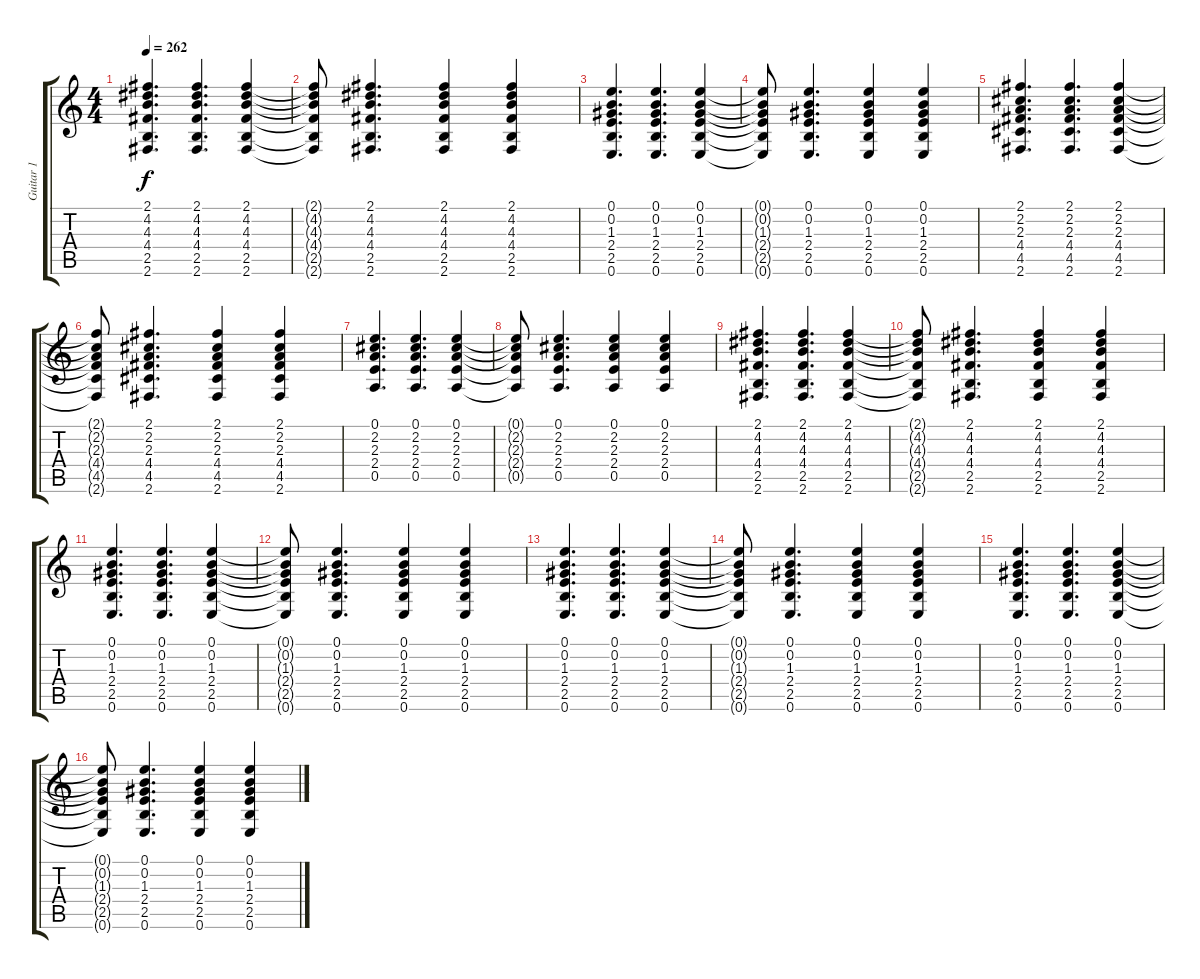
\track ("Guitar 1" "Guitar 1") {instrument overdrivenguitar}
\staff {score tabs}
\tuning (E4 B3 G3 D3 A2 E2) {hide}
\ts (4 4)
\tempo 262
\clef g2
\ks c
(2.1 4.2 4.3 4.4 2.5 2.6).4{d dy f} (2.1 4.2 4.3 4.4 2.5 2.6).4{d} (2.1 4.2 4.3 4.4 2.5 2.6).4 |
(2.1{t} 4.2{t} 4.3{t} 4.4{t} 2.5{t} 2.6{t}).8 (2.1 4.2 4.3 4.4 2.5 2.6).4{d} (2.1 4.2 4.3 4.4 2.5 2.6).4 (2.1 4.2 4.3 4.4 2.5 2.6).4 |
(0.1 0.2 1.3 2.4 2.5 0.6).4{d} (0.1 0.2 1.3 2.4 2.5 0.6).4{d} (0.1 0.2 1.3 2.4 2.5 0.6).4 |
(0.1{t} 0.2{t} 1.3{t} 2.4{t} 2.5{t} 0.6{t}).8 (0.1 0.2 1.3 2.4 2.5 0.6).4{d} (0.1 0.2 1.3 2.4 2.5 0.6).4 (0.1 0.2 1.3 2.4 2.5 0.6).4 |
(2.1 2.2 2.3 4.4 4.5 2.6).4{d} (2.1 2.2 2.3 4.4 4.5 2.6).4{d} (2.1 2.2 2.3 4.4 4.5 2.6).4 |
(2.1{t} 2.2{t} 2.3{t} 4.4{t} 4.5{t} 2.6{t}).8 (2.1 2.2 2.3 4.4 4.5 2.6).4{d} (2.1 2.2 2.3 4.4 4.5 2.6).4 (2.1 2.2 2.3 4.4 4.5 2.6).4 |
(0.1 2.2 2.3 2.4 0.5).4{d} (0.1 2.2 2.3 2.4 0.5).4{d} (0.1 2.2 2.3 2.4 0.5).4 |
(0.1{t} 2.2{t} 2.3{t} 2.4{t} 0.5{t}).8 (0.1 2.2 2.3 2.4 0.5).4{d} (0.1 2.2 2.3 2.4 0.5).4 (0.1 2.2 2.3 2.4 0.5).4 |
(2.1 4.2 4.3 4.4 2.5 2.6).4{d} (2.1 4.2 4.3 4.4 2.5 2.6).4{d} (2.1 4.2 4.3 4.4 2.5 2.6).4 |
(2.1{t} 4.2{t} 4.3{t} 4.4{t} 2.5{t} 2.6{t}).8 (2.1 4.2 4.3 4.4 2.5 2.6).4{d} (2.1 4.2 4.3 4.4 2.5 2.6).4 (2.1 4.2 4.3 4.4 2.5 2.6).4 |
(0.1 0.2 1.3 2.4 2.5 0.6).4{d} (0.1 0.2 1.3 2.4 2.5 0.6).4{d} (0.1 0.2 1.3 2.4 2.5 0.6).4 |
(0.1{t} 0.2{t} 1.3{t} 2.4{t} 2.5{t} 0.6{t}).8 (0.1 0.2 1.3 2.4 2.5 0.6).4{d} (0.1 0.2 1.3 2.4 2.5 0.6).4 (0.1 0.2 1.3 2.4 2.5 0.6).4 |
(0.1 0.2 1.3 2.4 2.5 0.6).4{d} (0.1 0.2 1.3 2.4 2.5 0.6).4{d} (0.1 0.2 1.3 2.4 2.5 0.6).4 |
(0.1{t} 0.2{t} 1.3{t} 2.4{t} 2.5{t} 0.6{t}).8 (0.1 0.2 1.3 2.4 2.5 0.6).4{d} (0.1 0.2 1.3 2.4 2.5 0.6).4 (0.1 0.2 1.3 2.4 2.5 0.6).4 |
(0.1 0.2 1.3 2.4 2.5 0.6).4{d} (0.1 0.2 1.3 2.4 2.5 0.6).4{d} (0.1 0.2 1.3 2.4 2.5 0.6).4 |
(0.1{t} 0.2{t} 1.3{t} 2.4{t} 2.5{t} 0.6{t}).8 (0.1 0.2 1.3 2.4 2.5 0.6).4{d} (0.1 0.2 1.3 2.4 2.5 0.6).4 (0.1 0.2 1.3 2.4 2.5 0.6).4
